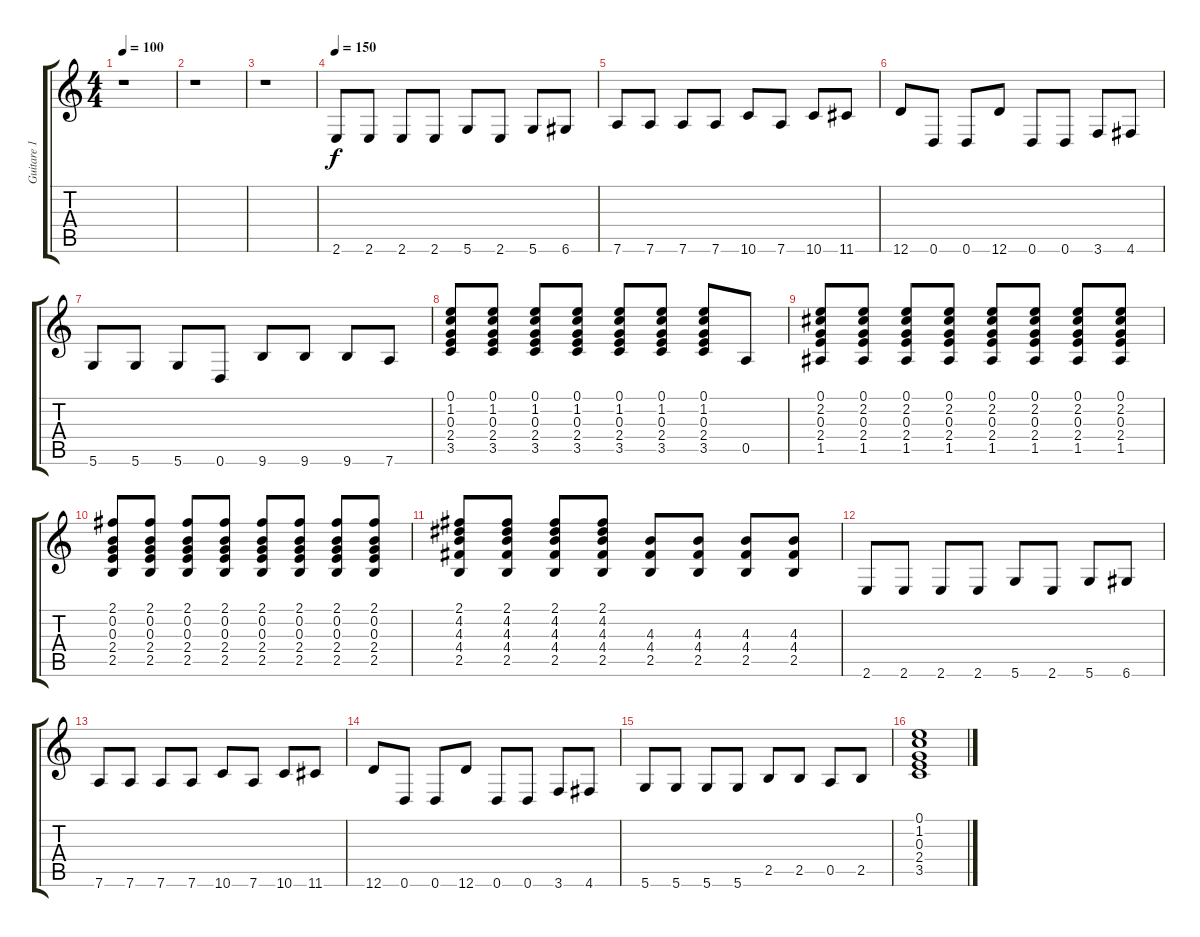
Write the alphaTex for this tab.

\track ("Guitare 1" "Guitare 1") {instrument overdrivenguitar}
\staff {score tabs}
\tuning (E4 B3 G3 D3 A2 D2) {hide}
\ts (4 4)
\tempo 100
\clef g2
\ks c
r.1{dy f} |
r.1 |
r.1 |
\tempo 150
2.6.8 2.6.8 2.6.8 2.6.8 5.6.8 2.6.8 5.6.8 6.6.8 |
7.6.8 7.6.8 7.6.8 7.6.8 10.6.8 7.6.8 10.6.8 11.6.8 |
12.6.8 0.6.8 0.6.8 12.6.8 0.6.8 0.6.8 3.6.8 4.6.8 |
5.6.8 5.6.8 5.6.8 0.6.8 9.6.8 9.6.8 9.6.8 7.6.8 |
(0.1 1.2 0.3 2.4 3.5).8 (0.1 1.2 0.3 2.4 3.5).8 (0.1 1.2 0.3 2.4 3.5).8 (0.1 1.2 0.3 2.4 3.5).8 (0.1 1.2 0.3 2.4 3.5).8 (0.1 1.2 0.3 2.4 3.5).8 (0.1 1.2 0.3 2.4 3.5).8 0.5.8 |
(0.1 2.2 0.3 2.4 1.5).8 (0.1 2.2 0.3 2.4 1.5).8 (0.1 2.2 0.3 2.4 1.5).8 (0.1 2.2 0.3 2.4 1.5).8 (0.1 2.2 0.3 2.4 1.5).8 (0.1 2.2 0.3 2.4 1.5).8 (0.1 2.2 0.3 2.4 1.5).8 (0.1 2.2 0.3 2.4 1.5).8 |
(2.1 0.2 0.3 2.4 2.5).8 (2.1 0.2 0.3 2.4 2.5).8 (2.1 0.2 0.3 2.4 2.5).8 (2.1 0.2 0.3 2.4 2.5).8 (2.1 0.2 0.3 2.4 2.5).8 (2.1 0.2 0.3 2.4 2.5).8 (2.1 0.2 0.3 2.4 2.5).8 (2.1 0.2 0.3 2.4 2.5).8 |
(2.1 4.2 4.3 4.4 2.5).8 (2.1 4.2 4.3 4.4 2.5).8 (2.1 4.2 4.3 4.4 2.5).8 (2.1 4.2 4.3 4.4 2.5).8 (4.3 4.4 2.5).8 (4.3 4.4 2.5).8 (4.3 4.4 2.5).8 (4.3 4.4 2.5).8 |
2.6.8 2.6.8 2.6.8 2.6.8 5.6.8 2.6.8 5.6.8 6.6.8 |
7.6.8 7.6.8 7.6.8 7.6.8 10.6.8 7.6.8 10.6.8 11.6.8 |
12.6.8 0.6.8 0.6.8 12.6.8 0.6.8 0.6.8 3.6.8 4.6.8 |
5.6.8 5.6.8 5.6.8 5.6.8 2.5.8 2.5.8 0.5.8 2.5.8 |
(0.1 1.2 0.3 2.4 3.5).1
